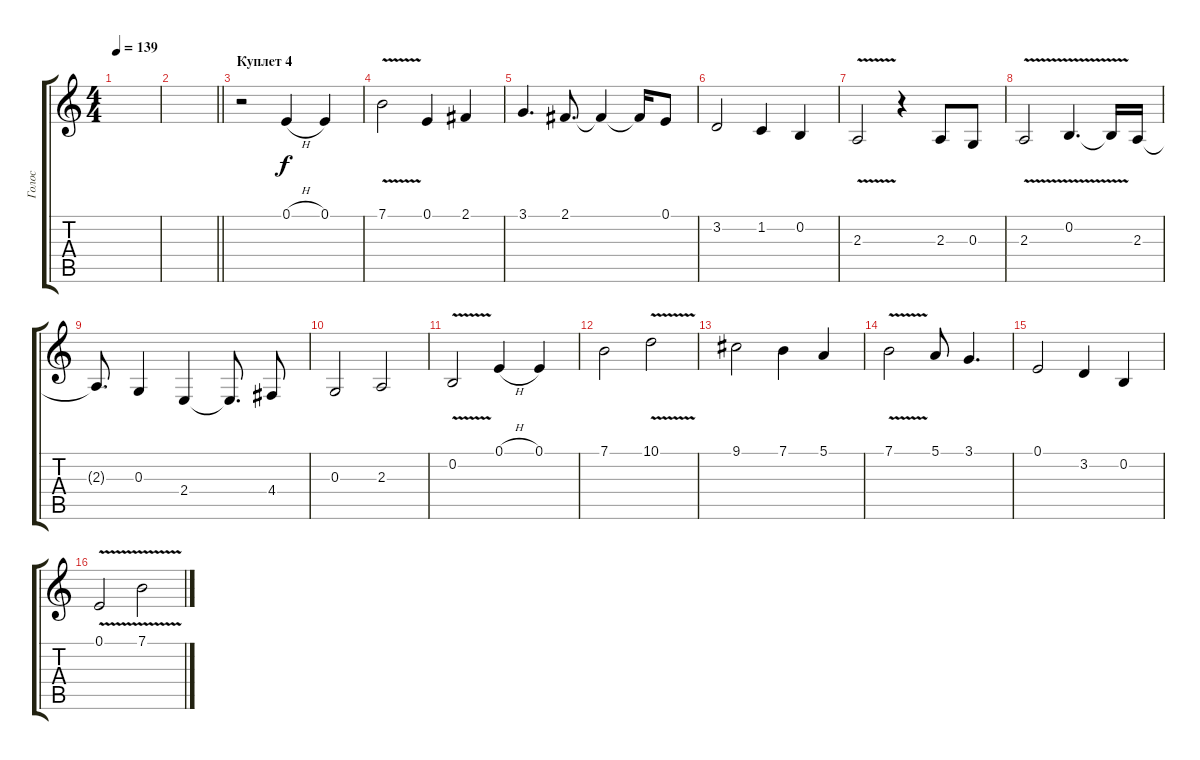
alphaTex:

\track ("Голос" "Голос") {instrument ocarina}
\staff {score tabs}
\tuning (E4 B3 G3 D3 A2 E2) {hide}
\ts (4 4)
\tempo 139
\clef g2
\ks c
|
\barLineRight lightlight
|
\section ("" "Куплет 4")
r.2 0.1{h}.4 0.1.4 |
7.1{v}.2 0.1.4 2.1.4 |
3.1.4{d} 2.1.8{d} 2.1{t}.4 2.1{t}.16 0.1.8 |
3.2.2 1.2.4 0.2.4 |
2.3{v}.2 r.4 2.3.8 0.3.8 |
2.3{v}.2 0.2{v}.4{d} 0.2{t}.16 2.3.16 |
2.3{t}.8{d} 0.3.4 2.4.4 2.4{t}.8{d} 4.4.8 |
0.3.2 2.3.2 |
0.2{v}.2 0.1{h}.4 0.1.4 |
7.1.2 10.1{v}.2 |
9.1.2 7.1.4 5.1.4 |
7.1{v}.2 5.1.8 3.1.4{d} |
0.1.2 3.2.4 0.2.4 |
0.1{v}.2 7.1{v}.2
